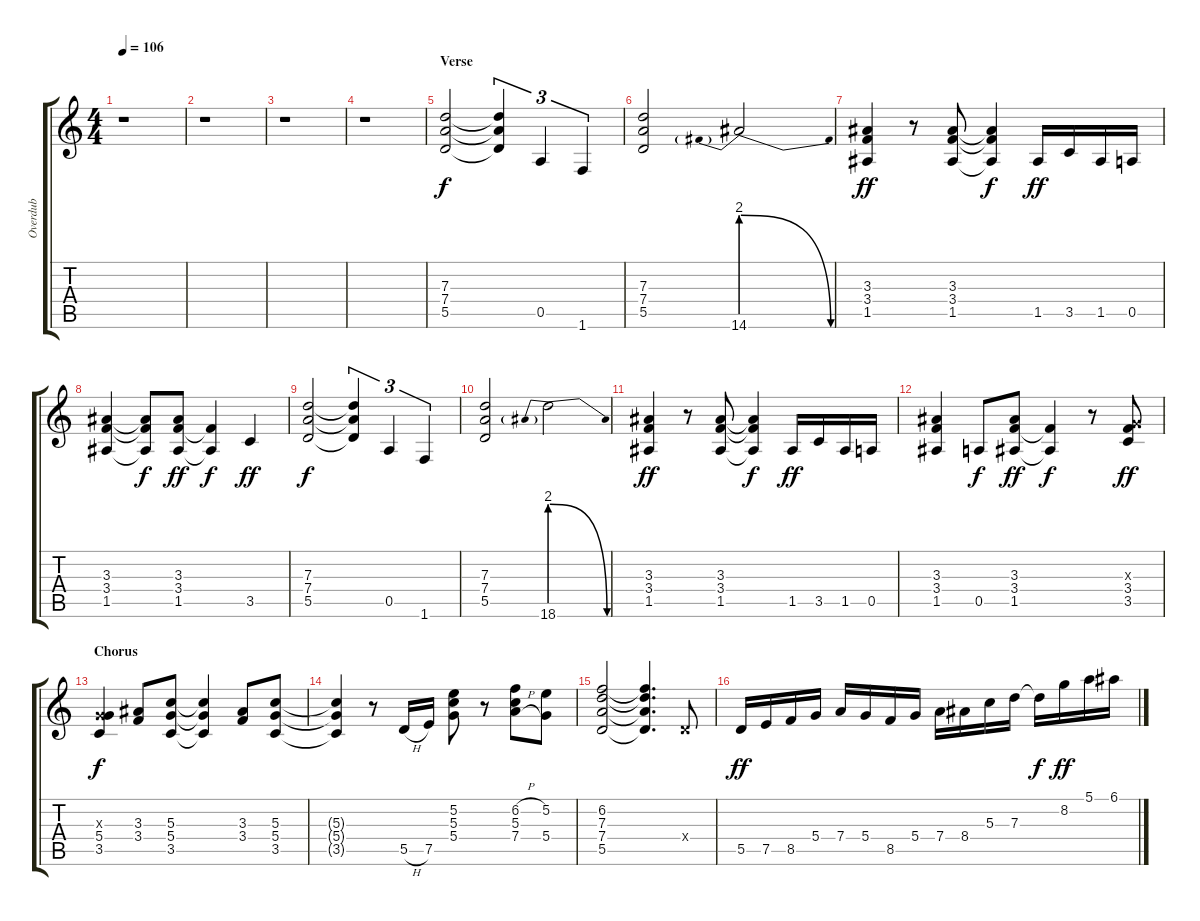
\track ("Overdub" "Overdub") {instrument fretlessbass}
\staff {score tabs}
\tuning (E4 B3 G3 D3 A2 E2) {hide}
\ts (4 4)
\tempo 106
\clef g2
\ks c
r.1{dy f} |
r.1 |
r.1 |
r.1 |
\section ("" "Verse")
(7.3 7.4 5.5).2 (7.3{t} 7.4{t} 5.5{t}).4{tu (3 2)} 0.5.4{tu (3 2)} 1.6.4{tu (3 2)} |
(7.3 7.4 5.5).2 14.6{be (prebendrelease 0 8 60 0)}.2 |
(3.3 3.4 1.5).4{dy ff} r.8 (3.3 3.4 1.5).8 (3.3{t} 3.4{t} 1.5{t}).4{dy f} 1.5.16{dy ff} 3.5.16 1.5.16 0.5.16 |
(3.3 3.4 1.5).4 (3.3{t} 3.4{t} 1.5{t}).8{dy f} (3.3 3.4 1.5).8{dy ff} (3.4{t} 1.5{t}).4{dy f} 3.5.4{dy ff} |
(7.3 7.4 5.5).2{dy f} (7.3{t} 7.4{t} 5.5{t}).4{tu (3 2)} 0.5.4{tu (3 2)} 1.6.4{tu (3 2)} |
(7.3 7.4 5.5).2 18.6{be (prebendrelease 0 8 60 0)}.2 |
(3.3 3.4 1.5).4{dy ff} r.8 (3.3 3.4 1.5).8 (3.3{t} 3.4{t} 1.5{t}).4{dy f} 1.5.16{dy ff} 3.5.16 1.5.16 0.5.16 |
(3.3 3.4 1.5).4 0.5.8{dy f} (3.3 3.4 1.5).8{dy ff} (3.4{t} 1.5{t}).4{dy f} r.8 (0.3{x} 3.4 3.5).8{dy ff} |
\section ("" "Chorus")
(0.3{x} 5.4 3.5).4{dy f} (3.3 3.4).8 (5.3 5.4 3.5).8 (5.3{t} 5.4{t} 3.5{t}).4 (3.3 3.4).8 (5.3 5.4 3.5).8 |
(5.3{t} 5.4{t} 3.5{t}).4 r.8 5.5{h}.16 7.5.16 (5.2 5.3 5.4).8 r.8 (6.2{h} 5.3 7.4{h}).8 (5.2 5.4).8 |
(6.2 7.3 7.4 5.5).2 (6.2{t} 7.3{t} 7.4{t} 5.5{t}).4{d} 0.4{x}.8 |
5.5.16{dy ff} 7.5.16 8.5.16 5.4.16 7.4.16 5.4.16 8.5.16 5.4.16 7.4.16 8.4.16 5.3.16 7.3.16 7.3{t}.16{dy f} 8.2.16{dy ff} 5.1.16 6.1.16
